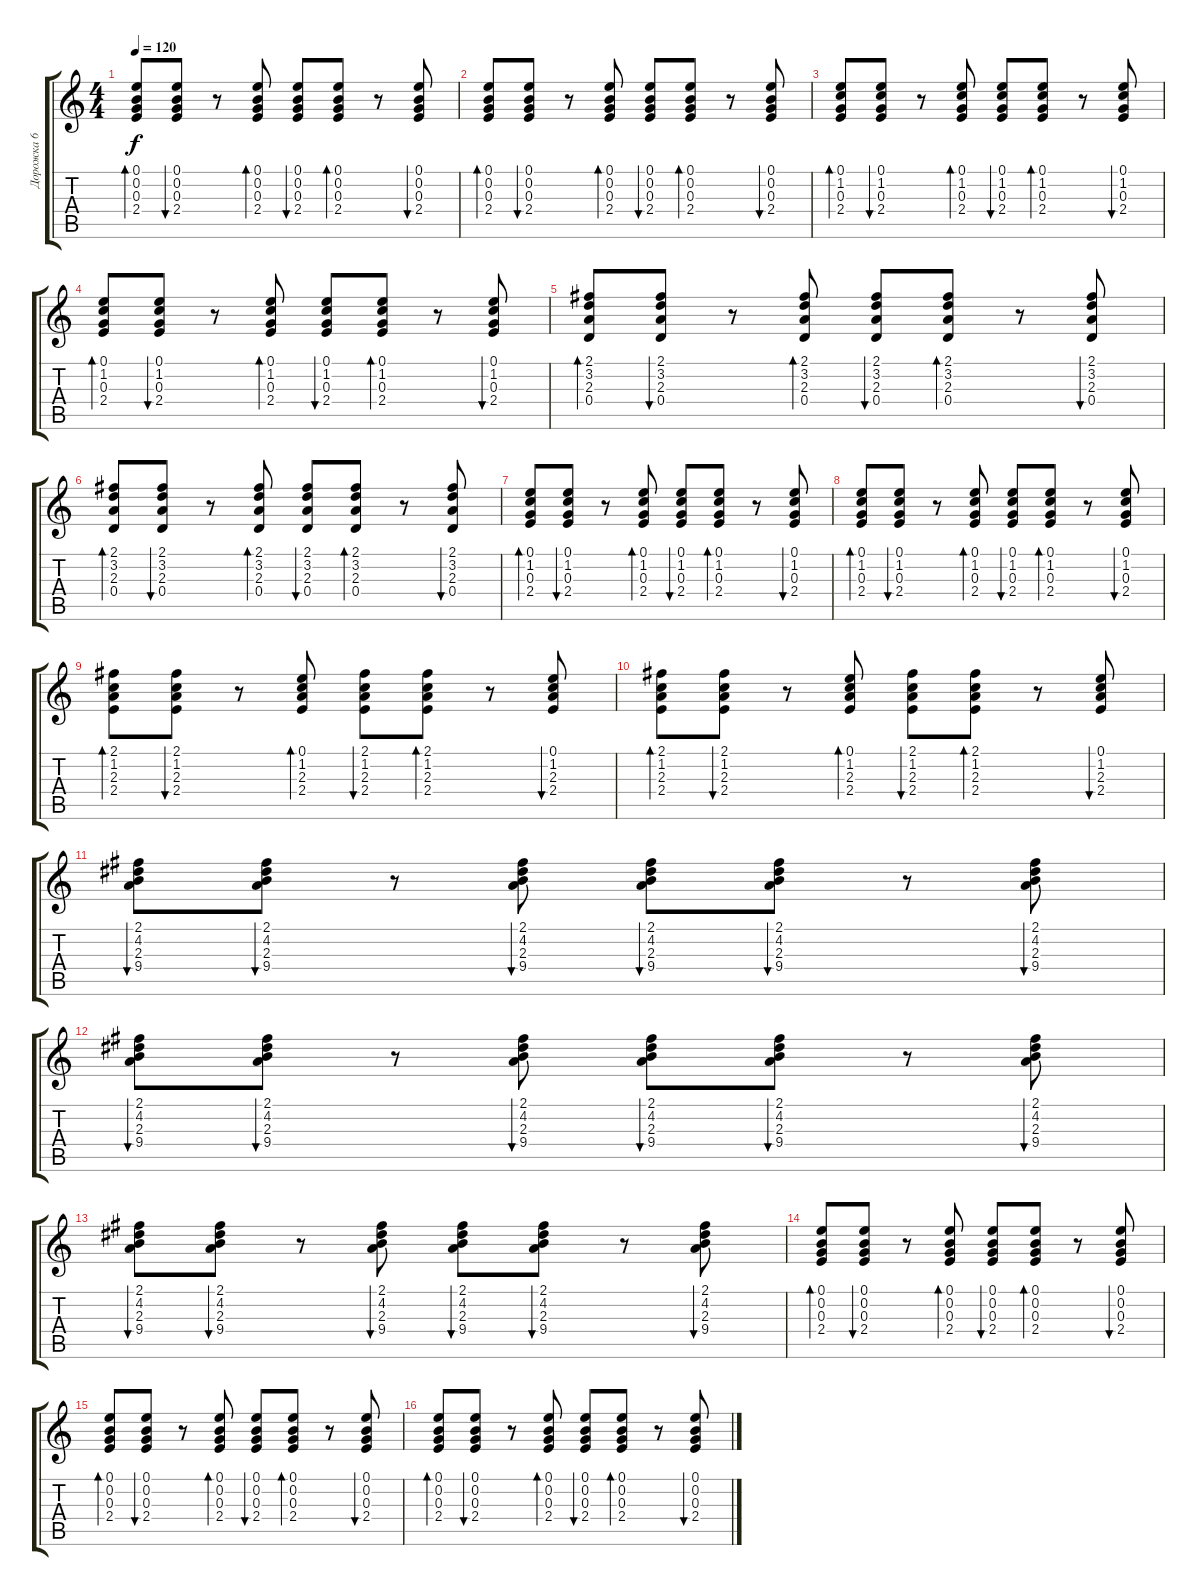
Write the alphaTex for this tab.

\track ("Дорожка 6" "Дорожка 6") {instrument electricguitarclean}
\staff {score tabs}
\tuning (E4 B3 G3 D3 A2 E2) {hide}
\ts (4 4)
\tempo 120
\clef g2
\ks c
(0.1 0.2 0.3 2.4).8{bd 60 dy f} (0.1 0.2 0.3 2.4).8{bu 60} r.8 (0.1 0.2 0.3 2.4).8{bd 60} (0.1 0.2 0.3 2.4).8{bu 60} (0.1 0.2 0.3 2.4).8{bd 60} r.8 (0.1 0.2 0.3 2.4).8{bu 60} |
(0.1 0.2 0.3 2.4).8{bd 60} (0.1 0.2 0.3 2.4).8{bu 60} r.8 (0.1 0.2 0.3 2.4).8{bd 60} (0.1 0.2 0.3 2.4).8{bu 60} (0.1 0.2 0.3 2.4).8{bd 60} r.8 (0.1 0.2 0.3 2.4).8{bu 60} |
(0.1 1.2 0.3 2.4).8{bd 60} (0.1 1.2 0.3 2.4).8{bu 60} r.8 (0.1 1.2 0.3 2.4).8{bd 60} (0.1 1.2 0.3 2.4).8{bu 60} (0.1 1.2 0.3 2.4).8{bd 60} r.8 (0.1 1.2 0.3 2.4).8{bu 60} |
(0.1 1.2 0.3 2.4).8{bd 60} (0.1 1.2 0.3 2.4).8{bu 60} r.8 (0.1 1.2 0.3 2.4).8{bd 60} (0.1 1.2 0.3 2.4).8{bu 60} (0.1 1.2 0.3 2.4).8{bd 60} r.8 (0.1 1.2 0.3 2.4).8{bu 60} |
(2.1 3.2 2.3 0.4).8{bd 60} (2.1 3.2 2.3 0.4).8{bu 60} r.8 (2.1 3.2 2.3 0.4).8{bd 60} (2.1 3.2 2.3 0.4).8{bu 60} (2.1 3.2 2.3 0.4).8{bd 60} r.8 (2.1 3.2 2.3 0.4).8{bu 60} |
(2.1 3.2 2.3 0.4).8{bd 60} (2.1 3.2 2.3 0.4).8{bu 60} r.8 (2.1 3.2 2.3 0.4).8{bd 60} (2.1 3.2 2.3 0.4).8{bu 60} (2.1 3.2 2.3 0.4).8{bd 60} r.8 (2.1 3.2 2.3 0.4).8{bu 60} |
(0.1 1.2 0.3 2.4).8{bd 60} (0.1 1.2 0.3 2.4).8{bu 60} r.8 (0.1 1.2 0.3 2.4).8{bd 60} (0.1 1.2 0.3 2.4).8{bu 60} (0.1 1.2 0.3 2.4).8{bd 60} r.8 (0.1 1.2 0.3 2.4).8{bu 60} |
(0.1 1.2 0.3 2.4).8{bd 60} (0.1 1.2 0.3 2.4).8{bu 60} r.8 (0.1 1.2 0.3 2.4).8{bd 60} (0.1 1.2 0.3 2.4).8{bu 60} (0.1 1.2 0.3 2.4).8{bd 60} r.8 (0.1 1.2 0.3 2.4).8{bu 60} |
(2.1 1.2 2.3 2.4).8{bd 60} (2.1 1.2 2.3 2.4).8{bu 60} r.8 (0.1 1.2 2.3 2.4).8{bd 60} (2.1 1.2 2.3 2.4).8{bu 60} (2.1 1.2 2.3 2.4).8{bd 60} r.8 (0.1 1.2 2.3 2.4).8{bu 60} |
(2.1 1.2 2.3 2.4).8{bd 60} (2.1 1.2 2.3 2.4).8{bu 60} r.8 (0.1 1.2 2.3 2.4).8{bd 60} (2.1 1.2 2.3 2.4).8{bu 60} (2.1 1.2 2.3 2.4).8{bd 60} r.8 (0.1 1.2 2.3 2.4).8{bu 60} |
(2.1 4.2 2.3 9.4).8{bu 60} (2.1 4.2 2.3 9.4).8{bu 60} r.8 (2.1 4.2 2.3 9.4).8{bu 60} (2.1 4.2 2.3 9.4).8{bu 60} (2.1 4.2 2.3 9.4).8{bu 60} r.8 (2.1 4.2 2.3 9.4).8{bu 60} |
(2.1 4.2 2.3 9.4).8{bu 60} (2.1 4.2 2.3 9.4).8{bu 60} r.8 (2.1 4.2 2.3 9.4).8{bu 60} (2.1 4.2 2.3 9.4).8{bu 60} (2.1 4.2 2.3 9.4).8{bu 60} r.8 (2.1 4.2 2.3 9.4).8{bu 60} |
(2.1 4.2 2.3 9.4).8{bu 60} (2.1 4.2 2.3 9.4).8{bu 60} r.8 (2.1 4.2 2.3 9.4).8{bu 60} (2.1 4.2 2.3 9.4).8{bu 60} (2.1 4.2 2.3 9.4).8{bu 60} r.8 (2.1 4.2 2.3 9.4).8{bu 60} |
(0.1 0.2 0.3 2.4).8{bd 60} (0.1 0.2 0.3 2.4).8{bu 60} r.8 (0.1 0.2 0.3 2.4).8{bd 60} (0.1 0.2 0.3 2.4).8{bu 60} (0.1 0.2 0.3 2.4).8{bd 60} r.8 (0.1 0.2 0.3 2.4).8{bu 60} |
(0.1 0.2 0.3 2.4).8{bd 60} (0.1 0.2 0.3 2.4).8{bu 60} r.8 (0.1 0.2 0.3 2.4).8{bd 60} (0.1 0.2 0.3 2.4).8{bu 60} (0.1 0.2 0.3 2.4).8{bd 60} r.8 (0.1 0.2 0.3 2.4).8{bu 60} |
(0.1 0.2 0.3 2.4).8{bd 60} (0.1 0.2 0.3 2.4).8{bu 60} r.8 (0.1 0.2 0.3 2.4).8{bd 60} (0.1 0.2 0.3 2.4).8{bu 60} (0.1 0.2 0.3 2.4).8{bd 60} r.8 (0.1 0.2 0.3 2.4).8{bu 60}
